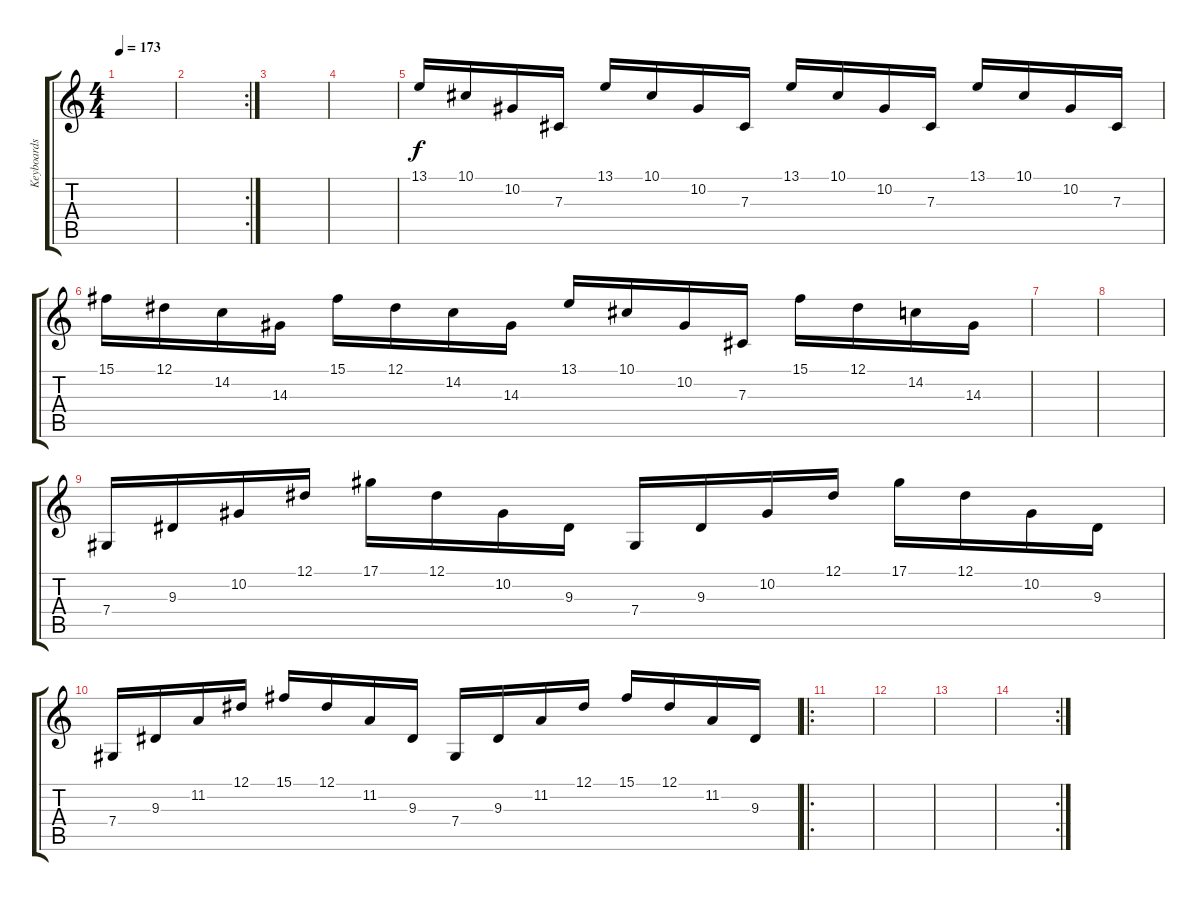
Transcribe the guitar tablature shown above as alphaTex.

\track ("Keyboards right hand" "Keyboards ") {instrument harpsichord}
\staff {score tabs}
\tuning (Eb4 Bb3 Gb3 Db3 Ab2 Eb2) {hide}
\ts (4 4)
\tempo 173
\clef g2
\ks c
|
\rc 2
|
|
|
13.1.16 10.1.16 10.2.16 7.3.16 13.1.16 10.1.16 10.2.16 7.3.16 13.1.16 10.1.16 10.2.16 7.3.16 13.1.16 10.1.16 10.2.16 7.3.16 |
15.1.16 12.1.16 14.2.16 14.3.16 15.1.16 12.1.16 14.2.16 14.3.16 13.1.16 10.1.16 10.2.16 7.3.16 15.1.16 12.1.16 14.2.16 14.3.16 |
|
|
7.4.16 9.3.16 10.2.16 12.1.16 17.1.16 12.1.16 10.2.16 9.3.16 7.4.16 9.3.16 10.2.16 12.1.16 17.1.16 12.1.16 10.2.16 9.3.16 |
7.4.16 9.3.16 11.2.16 12.1.16 15.1.16 12.1.16 11.2.16 9.3.16 7.4.16 9.3.16 11.2.16 12.1.16 15.1.16 12.1.16 11.2.16 9.3.16 |
\ro
|
|
|
\rc 2
